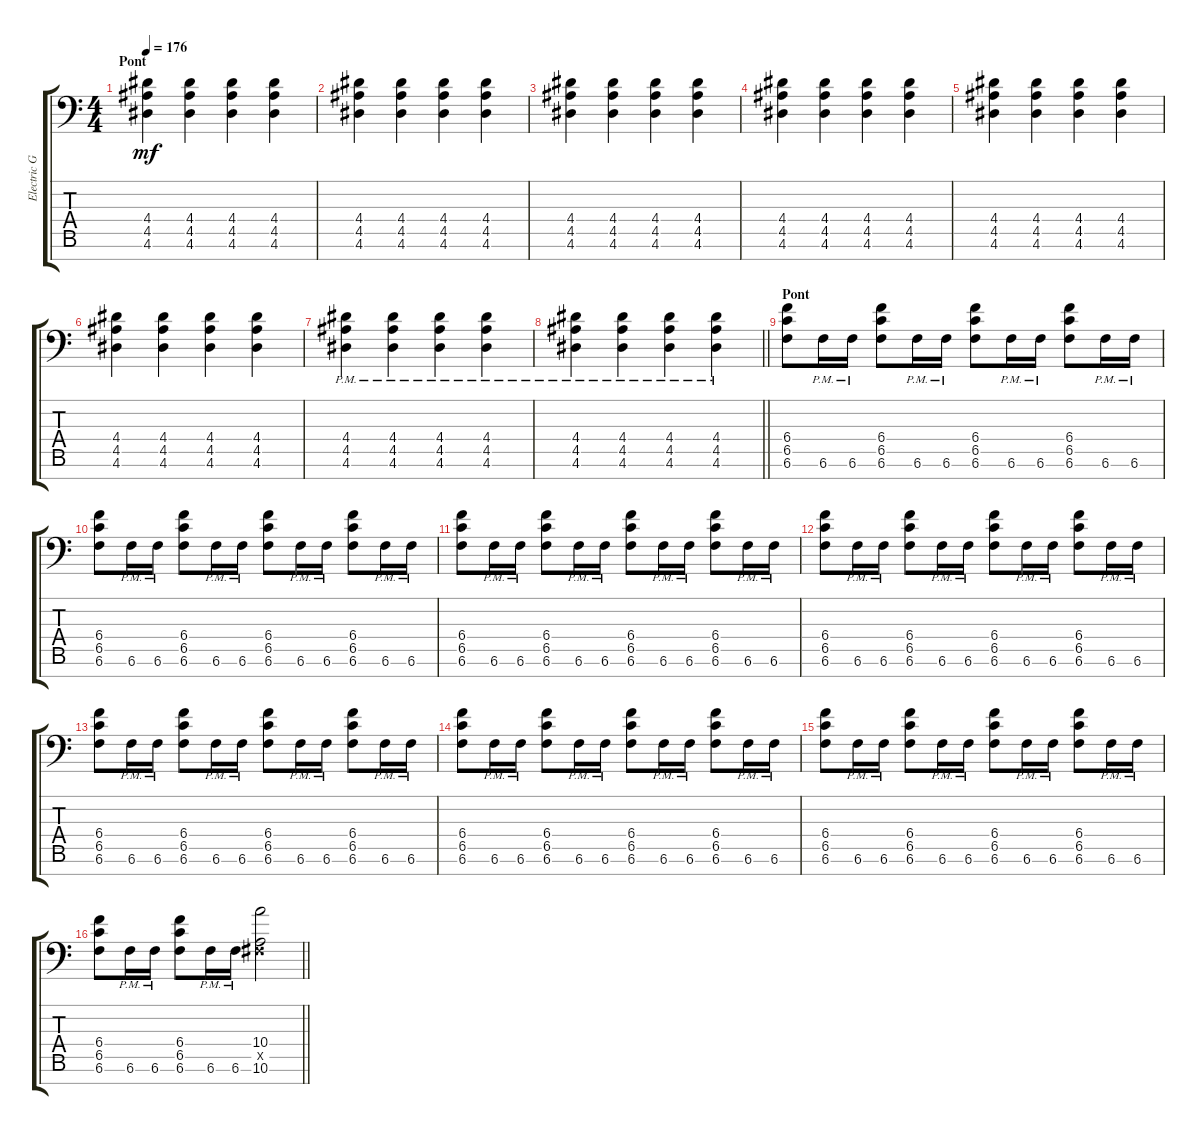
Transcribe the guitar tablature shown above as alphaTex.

\track ("Electric Guitar" "Electric G") {instrument distortionguitar}
\staff {score tabs}
\tuning (Eb4 B3 Gb3 B2 Gb2 B1 Gb1) {hide}
\ts (4 4)
\section ("" "Pont")
\tempo 176
\clef f4
\ks c
(4.4 4.5 4.6).4{dy mf} (4.4 4.5 4.6).4 (4.4 4.5 4.6).4 (4.4 4.5 4.6).4 |
(4.4 4.5 4.6).4 (4.4 4.5 4.6).4 (4.4 4.5 4.6).4 (4.4 4.5 4.6).4 |
(4.4 4.5 4.6).4 (4.4 4.5 4.6).4 (4.4 4.5 4.6).4 (4.4 4.5 4.6).4 |
(4.4 4.5 4.6).4 (4.4 4.5 4.6).4 (4.4 4.5 4.6).4 (4.4 4.5 4.6).4 |
(4.4 4.5 4.6).4 (4.4 4.5 4.6).4 (4.4 4.5 4.6).4 (4.4 4.5 4.6).4 |
(4.4 4.5 4.6).4 (4.4 4.5 4.6).4 (4.4 4.5 4.6).4 (4.4 4.5 4.6).4 |
(4.4{pm} 4.5{pm} 4.6{pm}).4 (4.4{pm} 4.5{pm} 4.6{pm}).4 (4.4{pm} 4.5{pm} 4.6{pm}).4 (4.4{pm} 4.5{pm} 4.6{pm}).4 |
\barLineRight lightlight
(4.4{pm} 4.5{pm} 4.6{pm}).4 (4.4{pm} 4.5{pm} 4.6{pm}).4 (4.4{pm} 4.5{pm} 4.6{pm}).4 (4.4{pm} 4.5{pm} 4.6{pm}).4 |
\section ("" "Pont")
(6.4 6.5 6.6).8 6.6{pm}.16 6.6{pm}.16 (6.4 6.5 6.6).8 6.6{pm}.16 6.6{pm}.16 (6.4 6.5 6.6).8 6.6{pm}.16 6.6{pm}.16 (6.4 6.5 6.6).8 6.6{pm}.16 6.6{pm}.16 |
(6.4 6.5 6.6).8 6.6{pm}.16 6.6{pm}.16 (6.4 6.5 6.6).8 6.6{pm}.16 6.6{pm}.16 (6.4 6.5 6.6).8 6.6{pm}.16 6.6{pm}.16 (6.4 6.5 6.6).8 6.6{pm}.16 6.6{pm}.16 |
(6.4 6.5 6.6).8 6.6{pm}.16 6.6{pm}.16 (6.4 6.5 6.6).8 6.6{pm}.16 6.6{pm}.16 (6.4 6.5 6.6).8 6.6{pm}.16 6.6{pm}.16 (6.4 6.5 6.6).8 6.6{pm}.16 6.6{pm}.16 |
(6.4 6.5 6.6).8 6.6{pm}.16 6.6{pm}.16 (6.4 6.5 6.6).8 6.6{pm}.16 6.6{pm}.16 (6.4 6.5 6.6).8 6.6{pm}.16 6.6{pm}.16 (6.4 6.5 6.6).8 6.6{pm}.16 6.6{pm}.16 |
(6.4 6.5 6.6).8 6.6{pm}.16 6.6{pm}.16 (6.4 6.5 6.6).8 6.6{pm}.16 6.6{pm}.16 (6.4 6.5 6.6).8 6.6{pm}.16 6.6{pm}.16 (6.4 6.5 6.6).8 6.6{pm}.16 6.6{pm}.16 |
(6.4 6.5 6.6).8 6.6{pm}.16 6.6{pm}.16 (6.4 6.5 6.6).8 6.6{pm}.16 6.6{pm}.16 (6.4 6.5 6.6).8 6.6{pm}.16 6.6{pm}.16 (6.4 6.5 6.6).8 6.6{pm}.16 6.6{pm}.16 |
(6.4 6.5 6.6).8 6.6{pm}.16 6.6{pm}.16 (6.4 6.5 6.6).8 6.6{pm}.16 6.6{pm}.16 (6.4 6.5 6.6).8 6.6{pm}.16 6.6{pm}.16 (6.4 6.5 6.6).8 6.6{pm}.16 6.6{pm}.16 |
\barLineRight lightlight
(6.4 6.5 6.6).8 6.6{pm}.16 6.6{pm}.16 (6.4 6.5 6.6).8 6.6{pm}.16 6.6{pm}.16 (10.4 0.5{x} 10.6).2
